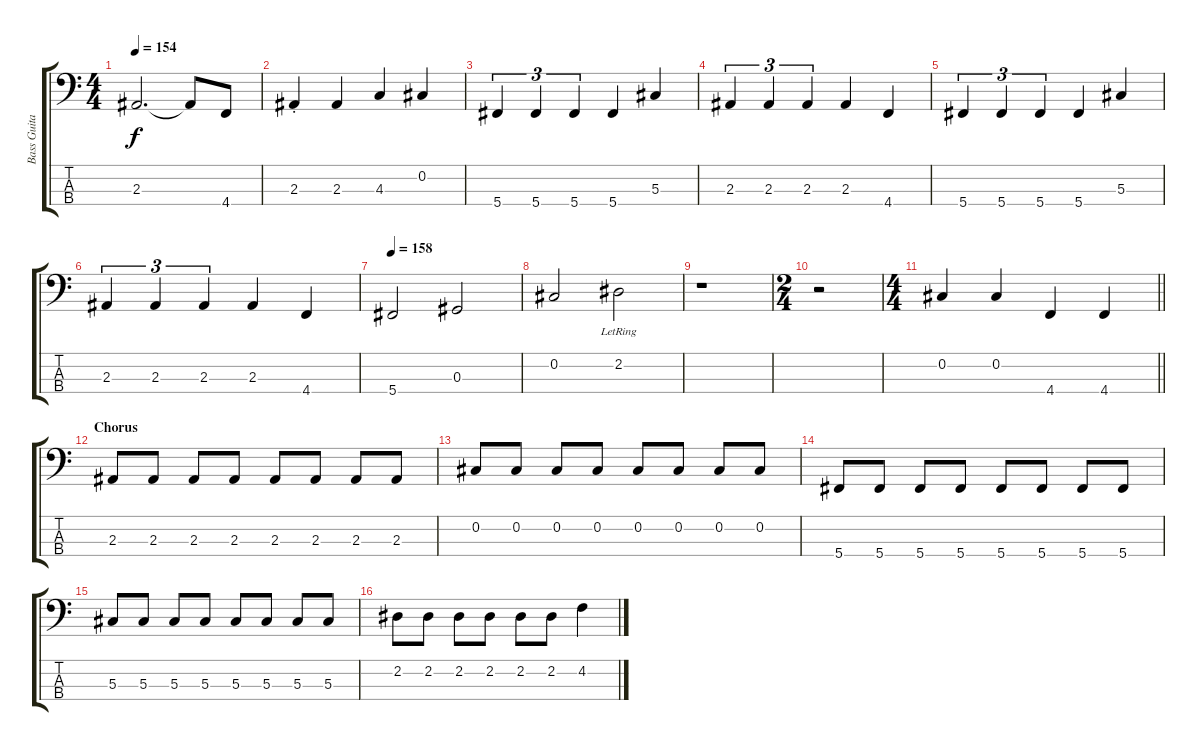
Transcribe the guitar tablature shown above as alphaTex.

\track ("Bass Guitar" "Bass Guita") {instrument electricbassfinger}
\staff {score tabs}
\tuning (Gb2 Db2 Ab1 Db1) {hide}
\ts (4 4)
\tempo 154
\clef f4
\ks c
2.3.2{d dy f} 2.3{t}.8 4.4.8 |
2.3{st}.4 2.3.4 4.3.4 0.2.4 |
5.4.4{tu (3 2)} 5.4.4{tu (3 2)} 5.4.4{tu (3 2)} 5.4.4 5.3.4 |
2.3.4{tu (3 2)} 2.3.4{tu (3 2)} 2.3.4{tu (3 2)} 2.3.4 4.4.4 |
5.4.4{tu (3 2)} 5.4.4{tu (3 2)} 5.4.4{tu (3 2)} 5.4.4 5.3.4 |
2.3.4{tu (3 2)} 2.3.4{tu (3 2)} 2.3.4{tu (3 2)} 2.3.4 4.4.4 |
\tempo 158
5.4.2 0.3.2 |
0.2.2 2.2{lr}.2 |
r.1 |
\ts (2 4)
r.2 |
\ts (4 4)
\barLineRight lightlight
0.2.4 0.2.4 4.4.4 4.4.4 |
\section ("" "Chorus")
2.3.8 2.3.8 2.3.8 2.3.8 2.3.8 2.3.8 2.3.8 2.3.8 |
0.2.8 0.2.8 0.2.8 0.2.8 0.2.8 0.2.8 0.2.8 0.2.8 |
5.4.8 5.4.8 5.4.8 5.4.8 5.4.8 5.4.8 5.4.8 5.4.8 |
5.3.8 5.3.8 5.3.8 5.3.8 5.3.8 5.3.8 5.3.8 5.3.8 |
2.2.8 2.2.8 2.2.8 2.2.8 2.2.8 2.2.8 4.2.4
